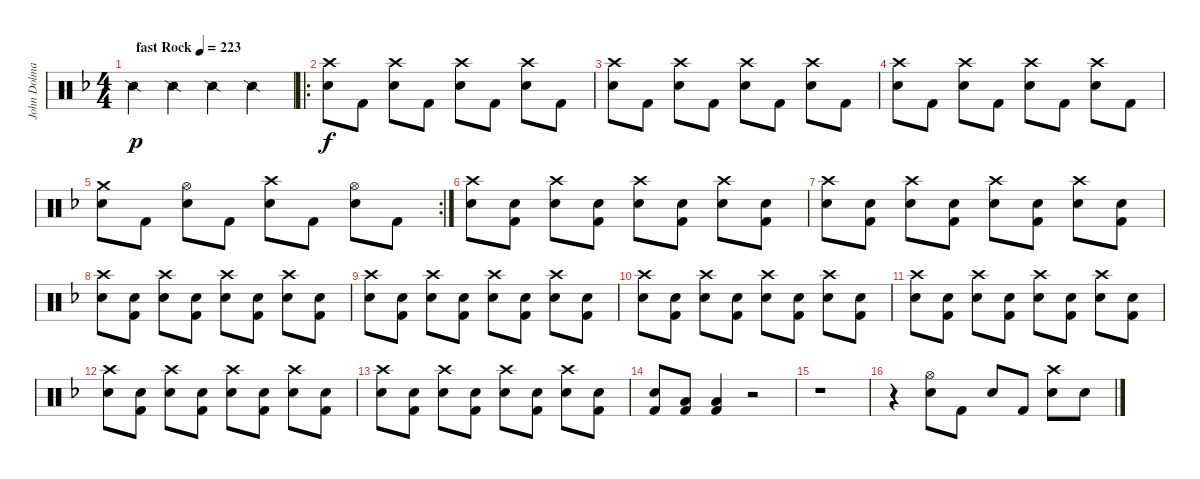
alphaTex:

\track ("John Dolmayan (Drums)" "John Dolma") {instrument percussion}
\staff {score}
\articulation defaults
\ts (4 4)
\tempo (223 "fast Rock")
\clef neutral
\ks f "Snare (side stick) 2".4{dy p} "Snare (side stick) 2".4 "Snare (side stick) 2".4 "Snare (side stick) 2".4
|
\ro
("Crash high (hit)" "Snare (hit) 2").8{dy f} "Kick (hit) 2".8 ("Crash high (hit)" "Snare (hit) 2").8 "Kick (hit) 2".8 ("Crash high (hit)" "Snare (hit) 2").8 "Kick (hit) 2".8 ("Crash high (hit)" "Snare (hit) 2").8 "Kick (hit) 2".8 |
("Crash high (hit)" "Snare (hit) 2").8 "Kick (hit) 2".8 ("Crash high (hit)" "Snare (hit) 2").8 "Kick (hit) 2".8 ("Crash high (hit)" "Snare (hit) 2").8 "Kick (hit) 2".8 ("Crash high (hit)" "Snare (hit) 2").8 "Kick (hit) 2".8 |
("Crash high (hit)" "Snare (hit) 2").8 "Kick (hit) 2".8 ("Crash high (hit)" "Snare (hit) 2").8 "Kick (hit) 2".8 ("Crash high (hit)" "Snare (hit) 2").8 "Kick (hit) 2".8 ("Crash high (hit)" "Snare (hit) 2").8 "Kick (hit) 2".8 |
\rc 2
("Crash medium (hit)" "Snare (hit) 2").8 "Kick (hit) 2".8 ("Hi-Hat (open)" "Snare (hit) 2").8 "Kick (hit) 2".8 ("Crash high (hit)" "Snare (hit) 2").8 "Kick (hit) 2".8 ("Hi-Hat (open)" "Snare (hit) 2").8 "Kick (hit) 2".8 |
("Crash high (hit)" "Snare (hit) 2").8 ("Snare (hit) 2" "Kick (hit) 2").8 ("Crash high (hit)" "Snare (hit) 2").8 ("Snare (hit) 2" "Kick (hit) 2").8 ("Crash high (hit)" "Snare (hit) 2").8 ("Snare (hit) 2" "Kick (hit) 2").8 ("Crash high (hit)" "Snare (hit) 2").8 ("Snare (hit) 2" "Kick (hit) 2").8 |
("Crash high (hit)" "Snare (hit) 2").8 ("Snare (hit) 2" "Kick (hit) 2").8 ("Crash high (hit)" "Snare (hit) 2").8 ("Snare (hit) 2" "Kick (hit) 2").8 ("Crash high (hit)" "Snare (hit) 2").8 ("Snare (hit) 2" "Kick (hit) 2").8 ("Crash high (hit)" "Snare (hit) 2").8 ("Snare (hit) 2" "Kick (hit) 2").8 |
("Crash high (hit)" "Snare (hit) 2").8 ("Snare (hit) 2" "Kick (hit) 2").8 ("Crash high (hit)" "Snare (hit) 2").8 ("Snare (hit) 2" "Kick (hit) 2").8 ("Crash high (hit)" "Snare (hit) 2").8 ("Snare (hit) 2" "Kick (hit) 2").8 ("Crash high (hit)" "Snare (hit) 2").8 ("Snare (hit) 2" "Kick (hit) 2").8 |
("Crash high (hit)" "Snare (hit) 2").8 ("Snare (hit) 2" "Kick (hit) 2").8 ("Crash high (hit)" "Snare (hit) 2").8 ("Snare (hit) 2" "Kick (hit) 2").8 ("Crash high (hit)" "Snare (hit) 2").8 ("Snare (hit) 2" "Kick (hit) 2").8 ("Crash high (hit)" "Snare (hit) 2").8 ("Snare (hit) 2" "Kick (hit) 2").8 |
("Crash high (hit)" "Snare (hit) 2").8 ("Snare (hit) 2" "Kick (hit) 2").8 ("Crash high (hit)" "Snare (hit) 2").8 ("Snare (hit) 2" "Kick (hit) 2").8 ("Crash high (hit)" "Snare (hit) 2").8 ("Snare (hit) 2" "Kick (hit) 2").8 ("Crash high (hit)" "Snare (hit) 2").8 ("Snare (hit) 2" "Kick (hit) 2").8 |
("Crash high (hit)" "Snare (hit) 2").8 ("Snare (hit) 2" "Kick (hit) 2").8 ("Crash high (hit)" "Snare (hit) 2").8 ("Snare (hit) 2" "Kick (hit) 2").8 ("Crash high (hit)" "Snare (hit) 2").8 ("Snare (hit) 2" "Kick (hit) 2").8 ("Crash high (hit)" "Snare (hit) 2").8 ("Snare (hit) 2" "Kick (hit) 2").8 |
("Crash high (hit)" "Snare (hit) 2").8 ("Snare (hit) 2" "Kick (hit) 2").8 ("Crash high (hit)" "Snare (hit) 2").8 ("Snare (hit) 2" "Kick (hit) 2").8 ("Crash high (hit)" "Snare (hit) 2").8 ("Snare (hit) 2" "Kick (hit) 2").8 ("Crash high (hit)" "Snare (hit) 2").8 ("Snare (hit) 2" "Kick (hit) 2").8 |
("Crash high (hit)" "Snare (hit) 2").8 ("Snare (hit) 2" "Kick (hit) 2").8 ("Crash high (hit)" "Snare (hit) 2").8 ("Snare (hit) 2" "Kick (hit) 2").8 ("Crash high (hit)" "Snare (hit) 2").8 ("Snare (hit) 2" "Kick (hit) 2").8 ("Crash high (hit)" "Snare (hit) 2").8 ("Snare (hit) 2" "Kick (hit) 2").8 |
("Electric Snare (hit)" "Kick (hit) 2").8 ("Low Floor Tom (hit)" "Kick (hit) 2").8 ("Low Floor Tom (hit)" "Kick (hit) 2").4 r.2 |
r.1 |
r.4 ("Hi-Hat (open)" "Snare (hit) 2").8 "Kick (hit) 2".8 "Snare (hit) 2".8 "Kick (hit) 2".8 ("Crash high (hit)" "Snare (hit) 2").8 "Snare (hit) 2".8
